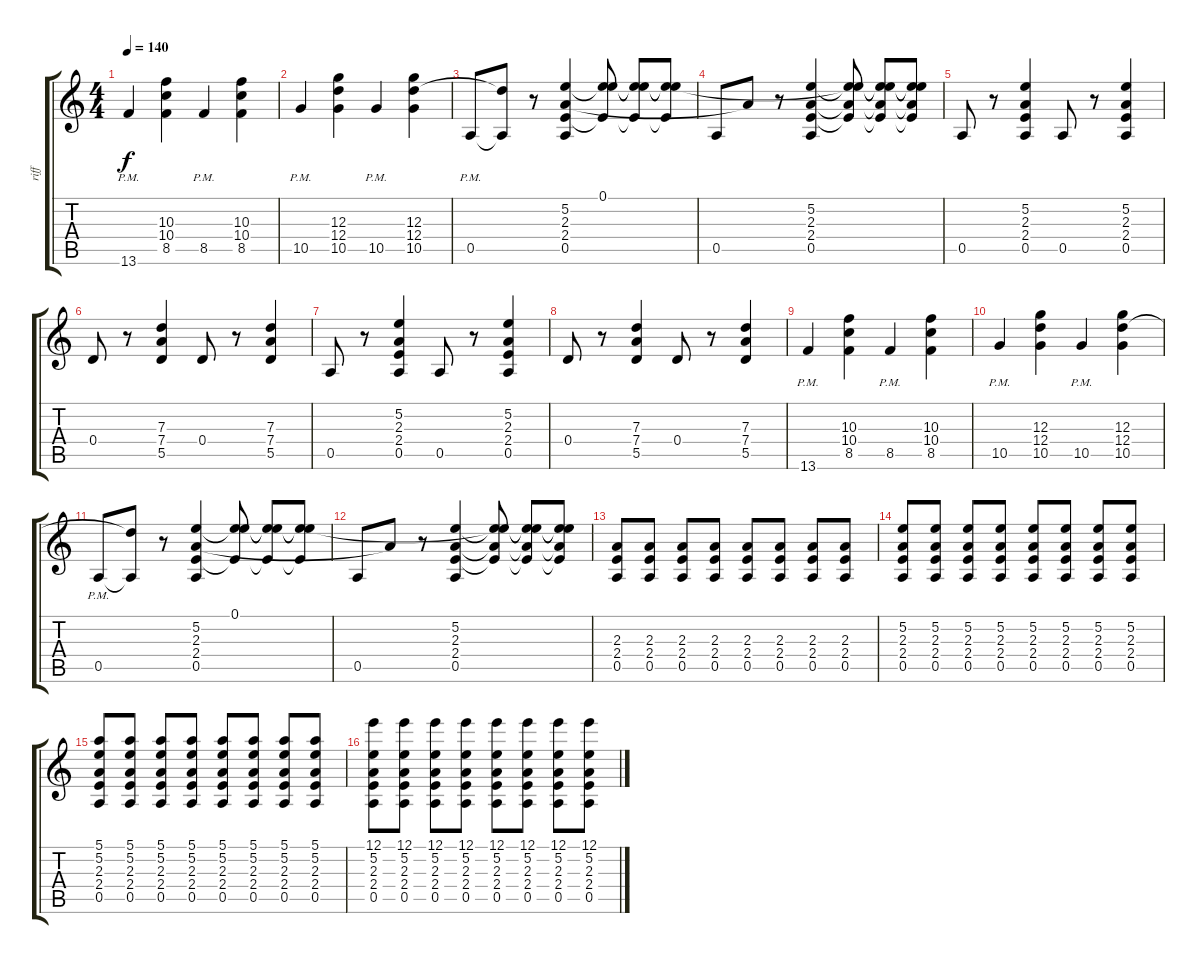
\track ("riff" "riff") {instrument distortionguitar}
\staff {score tabs}
\tuning (E4 B3 G3 D3 A2 E2) {hide}
\ts (4 4)
\tempo 140
\clef g2
\ks c
13.6{pm}.4{dy f} (10.3 10.4 8.5).4 8.5{pm}.4 (10.3 10.4 8.5).4 |
10.5{pm}.4 (12.3 12.4 10.5).4 10.5{pm}.4 (12.3 12.4 10.5).4 |
0.5{pm}.8 (12.4{t} 0.5{t}).8 r.8 (5.2 2.3 2.4 0.5).4 (0.1 5.2{t} 2.4{t}).8 (0.1{t} 5.2{t} 2.4{t}).8 (0.1{t} 5.2{t} 2.4{t}).8 |
0.5.8 2.3{t}.8 r.8 (5.2 2.3 2.4 0.5).4 (0.1{t} 5.2{t} 2.3{t} 2.4{t}).8 (0.1{t} 5.2{t} 2.3{t} 2.4{t}).8 (0.1{t} 5.2{t} 2.3{t} 2.4{t}).8 |
0.5.8 r.8 (5.2 2.3 2.4 0.5).4 0.5.8 r.8 (5.2 2.3 2.4 0.5).4 |
0.4.8 r.8 (7.3 7.4 5.5).4 0.4.8 r.8 (7.3 7.4 5.5).4 |
0.5.8 r.8 (5.2 2.3 2.4 0.5).4 0.5.8 r.8 (5.2 2.3 2.4 0.5).4 |
0.4.8 r.8 (7.3 7.4 5.5).4 0.4.8 r.8 (7.3 7.4 5.5).4 |
13.6{pm}.4 (10.3 10.4 8.5).4 8.5{pm}.4 (10.3 10.4 8.5).4 |
10.5{pm}.4 (12.3 12.4 10.5).4 10.5{pm}.4 (12.3 12.4 10.5).4 |
0.5{pm}.8 (12.4{t} 0.5{t}).8 r.8 (5.2 2.3 2.4 0.5).4 (0.1 5.2{t} 2.4{t}).8 (0.1{t} 5.2{t} 2.4{t}).8 (0.1{t} 5.2{t} 2.4{t}).8 |
0.5.8 2.3{t}.8 r.8 (5.2 2.3 2.4 0.5).4 (0.1{t} 5.2{t} 2.3{t} 2.4{t}).8 (0.1{t} 5.2{t} 2.3{t} 2.4{t}).8 (0.1{t} 5.2{t} 2.3{t} 2.4{t}).8 |
(2.3 2.4 0.5).8{volume 11 instrument distortionguitar} (2.3 2.4 0.5).8 (2.3 2.4 0.5).8 (2.3 2.4 0.5).8 (2.3 2.4 0.5).8 (2.3 2.4 0.5).8 (2.3 2.4 0.5).8 (2.3 2.4 0.5).8 |
(5.2 2.3 2.4 0.5).8{volume 11 instrument distortionguitar} (5.2 2.3 2.4 0.5).8 (5.2 2.3 2.4 0.5).8 (5.2 2.3 2.4 0.5).8 (5.2 2.3 2.4 0.5).8 (5.2 2.3 2.4 0.5).8 (5.2 2.3 2.4 0.5).8 (5.2 2.3 2.4 0.5).8 |
(5.1 5.2 2.3 2.4 0.5).8{volume 11 instrument distortionguitar} (5.1 5.2 2.3 2.4 0.5).8 (5.1 5.2 2.3 2.4 0.5).8 (5.1 5.2 2.3 2.4 0.5).8 (5.1 5.2 2.3 2.4 0.5).8 (5.1 5.2 2.3 2.4 0.5).8 (5.1 5.2 2.3 2.4 0.5).8 (5.1 5.2 2.3 2.4 0.5).8 |
(12.1 5.2 2.3 2.4 0.5).8{volume 11 instrument distortionguitar} (12.1 5.2 2.3 2.4 0.5).8 (12.1 5.2 2.3 2.4 0.5).8 (12.1 5.2 2.3 2.4 0.5).8 (12.1 5.2 2.3 2.4 0.5).8 (12.1 5.2 2.3 2.4 0.5).8 (12.1 5.2 2.3 2.4 0.5).8 (12.1 5.2 2.3 2.4 0.5).8
